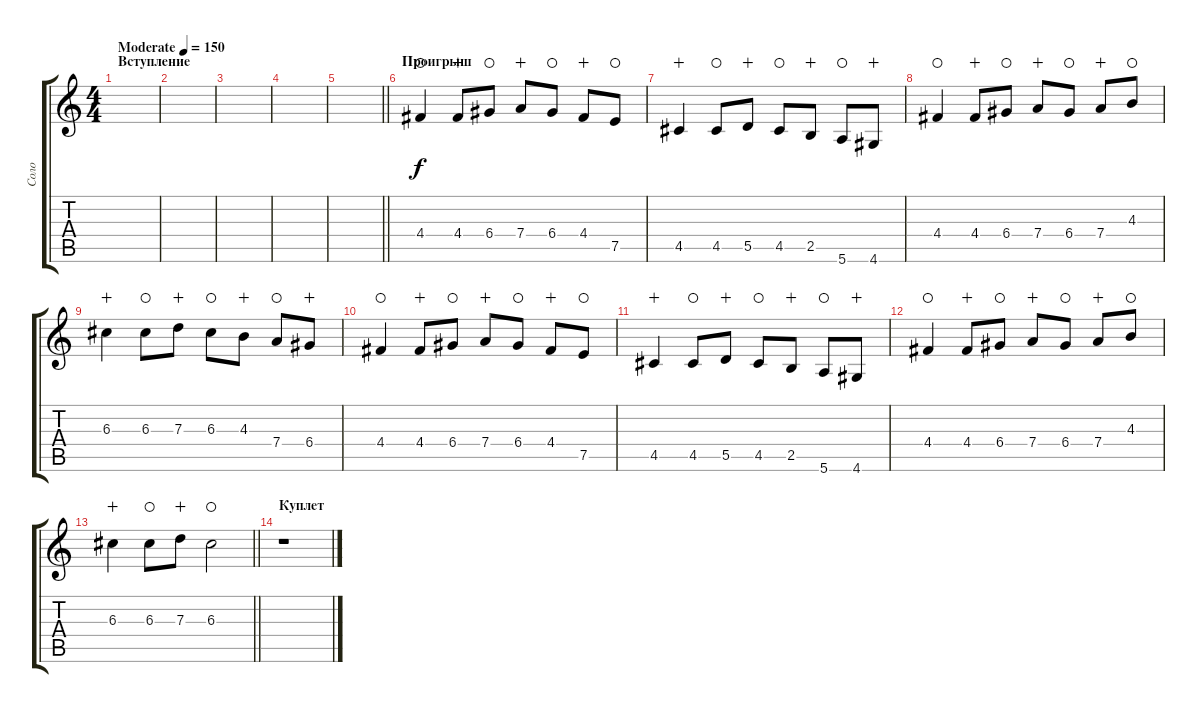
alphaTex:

\track ("Соло" "Соло") {instrument distortionguitar}
\staff {score tabs}
\tuning (E4 B3 G3 D3 A2 E2) {hide}
\ts (4 4)
\section ("" "Вступление")
\tempo (150 "Moderate")
\clef g2
\ks c
|
|
|
|
\barLineRight lightlight
|
\section ("" "Проигрыш")
4.4.4{waho} 4.4.8{wahc} 6.4.8{waho} 7.4.8{wahc} 6.4.8{waho} 4.4.8{wahc} 7.5.8{waho} |
4.5.4{wahc} 4.5.8{waho} 5.5.8{wahc} 4.5.8{waho} 2.5.8{wahc} 5.6.8{waho} 4.6.8{wahc} |
4.4.4{waho} 4.4.8{wahc} 6.4.8{waho} 7.4.8{wahc} 6.4.8{waho} 7.4.8{wahc} 4.3.8{waho} |
6.3.4{wahc} 6.3.8{waho} 7.3.8{wahc} 6.3.8{waho} 4.3.8{wahc} 7.4.8{waho} 6.4.8{wahc} |
4.4.4{waho} 4.4.8{wahc} 6.4.8{waho} 7.4.8{wahc} 6.4.8{waho} 4.4.8{wahc} 7.5.8{waho} |
4.5.4{wahc} 4.5.8{waho} 5.5.8{wahc} 4.5.8{waho} 2.5.8{wahc} 5.6.8{waho} 4.6.8{wahc} |
4.4.4{waho} 4.4.8{wahc} 6.4.8{waho} 7.4.8{wahc} 6.4.8{waho} 7.4.8{wahc} 4.3.8{waho} |
\barLineRight lightlight
6.3.4{wahc} 6.3.8{waho} 7.3.8{wahc} 6.3.2{waho} |
\section ("" "Куплет")
r.1
